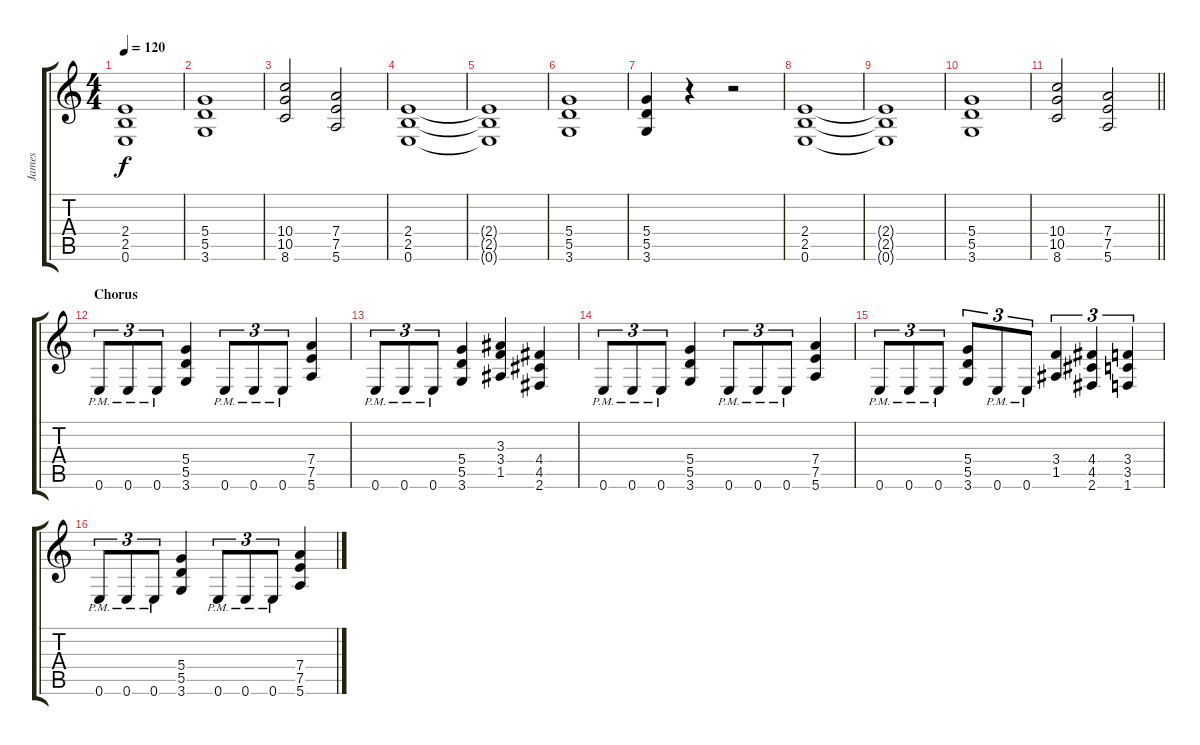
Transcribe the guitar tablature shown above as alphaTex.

\track ("James" "James") {instrument distortionguitar}
\staff {score tabs}
\tuning (E4 B3 G3 D3 A2 E2) {hide}
\ts (4 4)
\tempo 120
\clef g2
\ks c
(2.4{t} 2.5{t} 0.6{t}).1{dy f} |
(5.4 5.5 3.6).1 |
(10.4 10.5 8.6).2 (7.4 7.5 5.6).2 |
(2.4 2.5 0.6).1 |
(2.4{t} 2.5{t} 0.6{t}).1 |
(5.4 5.5 3.6).1 |
(5.4 5.5 3.6).4 r.4 r.2 |
(2.4 2.5 0.6).1 |
(2.4{t} 2.5{t} 0.6{t}).1 |
(5.4 5.5 3.6).1 |
\barLineRight lightlight
(10.4 10.5 8.6).2 (7.4 7.5 5.6).2 |
\section ("" "Chorus")
0.6{pm}.8{tu (3 2)} 0.6{pm}.8{tu (3 2)} 0.6{pm}.8{tu (3 2)} (5.4 5.5 3.6).4 0.6{pm}.8{tu (3 2)} 0.6{pm}.8{tu (3 2)} 0.6{pm}.8{tu (3 2)} (7.4 7.5 5.6).4 |
0.6{pm}.8{tu (3 2)} 0.6{pm}.8{tu (3 2)} 0.6{pm}.8{tu (3 2)} (5.4 5.5 3.6).4 (3.3 3.4 1.5).4 (4.4 4.5 2.6).4 |
0.6{pm}.8{tu (3 2)} 0.6{pm}.8{tu (3 2)} 0.6{pm}.8{tu (3 2)} (5.4 5.5 3.6).4 0.6{pm}.8{tu (3 2)} 0.6{pm}.8{tu (3 2)} 0.6{pm}.8{tu (3 2)} (7.4 7.5 5.6).4 |
0.6{pm}.8{tu (3 2)} 0.6{pm}.8{tu (3 2)} 0.6{pm}.8{tu (3 2)} (5.4 5.5 3.6).8{tu (3 2)} 0.6{pm}.8{tu (3 2)} 0.6{pm}.8{tu (3 2)} (3.4 1.5).4{tu (3 2)} (4.4 4.5 2.6).4{tu (3 2)} (3.4 3.5 1.6).4{tu (3 2)} |
0.6{pm}.8{tu (3 2)} 0.6{pm}.8{tu (3 2)} 0.6{pm}.8{tu (3 2)} (5.4 5.5 3.6).4 0.6{pm}.8{tu (3 2)} 0.6{pm}.8{tu (3 2)} 0.6{pm}.8{tu (3 2)} (7.4 7.5 5.6).4
